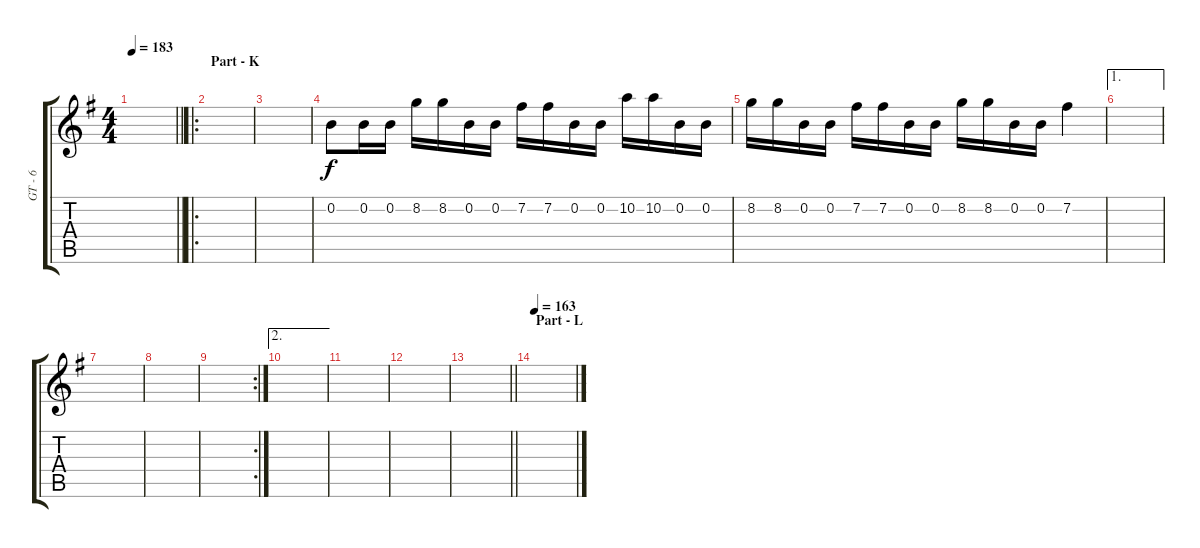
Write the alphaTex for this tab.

\track ("GT - 6" "GT - 6") {instrument distortionguitar}
\staff {score tabs}
\tuning (E4 B3 G3 D3 A2 E2) {hide}
\ts (4 4)
\tempo 183
\clef g2
\barLineRight lightlight
\ks g
|
\ro
\section ("" "Part - K")
|
|
0.2.8 0.2.16 0.2.16 8.2.16 8.2.16 0.2.16 0.2.16 7.2.16 7.2.16 0.2.16 0.2.16 10.2.16 10.2.16 0.2.16 0.2.16 |
8.2.16 8.2.16 0.2.16 0.2.16 7.2.16 7.2.16 0.2.16 0.2.16 8.2.16 8.2.16 0.2.16 0.2.16 7.2.4 |
\ae 1
|
|
|
\rc 2
|
\ae 2
|
|
|
\barLineRight lightlight
|
\section ("" "Part - L")
\tempo 163
